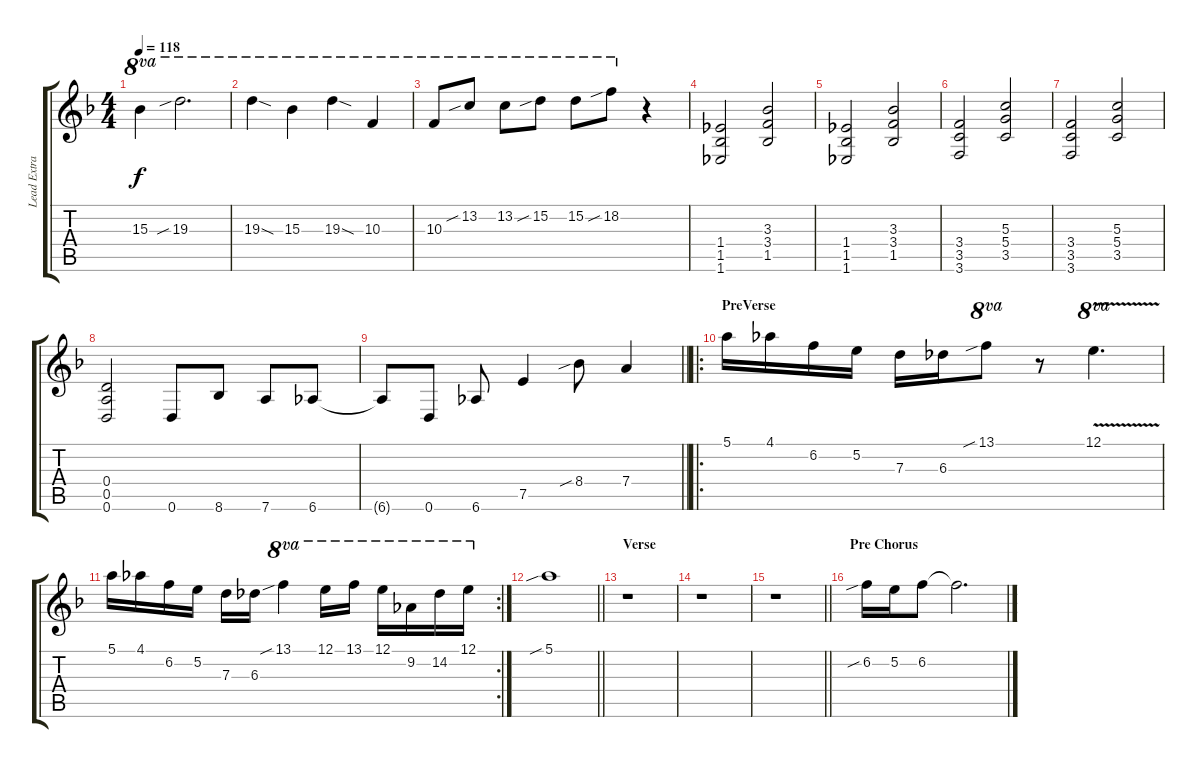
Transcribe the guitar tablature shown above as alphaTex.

\track ("Lead Extra" "Lead Extra") {instrument distortionguitar}
\staff {score tabs}
\tuning (E4 B3 G3 D3 A2 D2) {hide}
\ts (4 4)
\tempo 118
\clef g2
\ks f
15.3.4{ot 8va dy f} 19.3{sib}.2{d ot 8va} |
19.3{sod}.4{ot 8va} 15.3.4{ot 8va} 19.3{sod}.4{ot 8va} 10.3.4{ot 8va} |
10.3.8{ot 8va} 13.2{sib}.8{ot 8va} 13.2.8{ot 8va} 15.2{sib}.8{ot 8va} 15.2.8{ot 8va} 18.2{sib}.8{ot 8va} r.4 |
(1.4 1.5 1.6).2 (3.3 3.4 1.5).2 |
(1.4 1.5 1.6).2 (3.3 3.4 1.5).2 |
(3.4 3.5 3.6).2 (5.3 5.4 3.5).2 |
(3.4 3.5 3.6).2 (5.3 5.4 3.5).2 |
(0.4 0.5 0.6).2 0.6.8 8.6.8 7.6.8 6.6.8 |
\barLineRight lightlight
6.6{t}.8 0.6.8 6.6.8 7.5.4 8.4{sib}.8 7.4.4 |
\ro
\section ("" "PreVerse")
5.1.16 4.1.16 6.2.16 5.2.16 7.3.16 6.3.16 13.1{sib}.8{ot 8va} r.8 12.1{v}.4{d ot 8va} |
\rc 2
5.1.16 4.1.16 6.2.16 5.2.16 7.3.16 6.3.16 13.1{sib}.4{ot 8va} 12.1.16{ot 8va} 13.1.16{ot 8va} 12.1.16{ot 8va} 9.2.16{ot 8va} 14.2.16{ot 8va} 12.1.16{ot 8va} |
\barLineRight lightlight
5.1{sib}.1 |
\section ("" "Verse")
r.1 |
r.1 |
\barLineRight lightlight
r.1 |
\section ("" "Pre Chorus")
6.2{sib}.16 5.2.16 6.2.8 6.2{t}.2{d}
